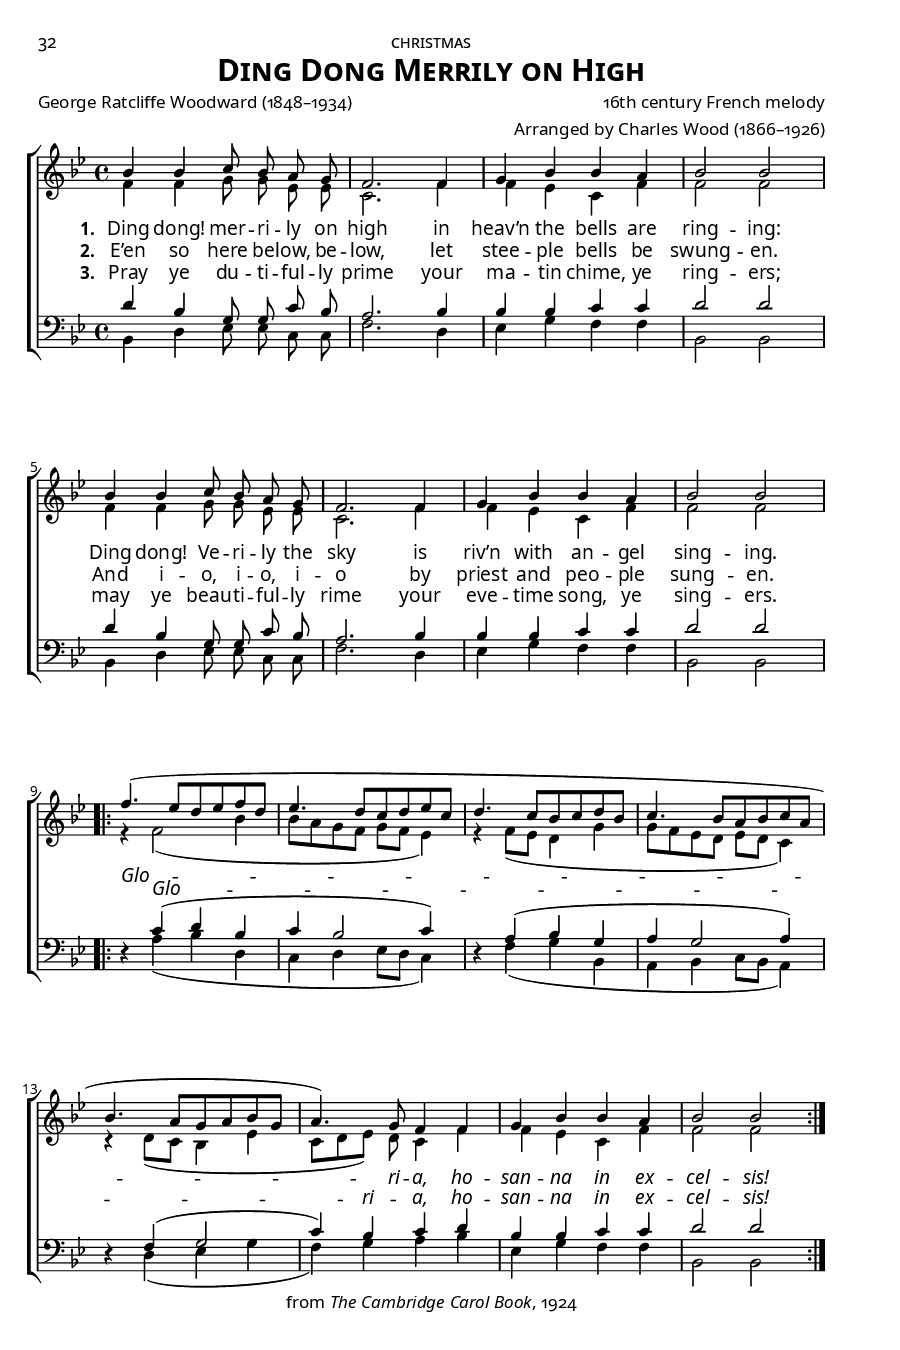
\version "2.14.2"
\include "util.ly"
\header {
  title = \markup{\override #'(font-name . "Garamond Premier Pro Semibold"){ \abs-fontsize #15 \smallCapsOldStyle"Ding Dong Merrily on High"}}
  poet = \markup\oldStyleNum"George Ratcliffe Woodward (1848–1934)"
  composer = \markup\oldStyleNum"16th century French melody"
  arranger = \markup\oldStyleNum"Arranged by Charles Wood (1866–1926)"
  
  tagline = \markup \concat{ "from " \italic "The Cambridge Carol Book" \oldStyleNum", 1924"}

}
\paper {
  %print-all-headers = ##f
  paper-height = 9\in
  paper-width = 6\in
  indent = 0\in
  %system-system-spacing = #'((basic-distance . 10) (padding . 0))
  %system-system-spacing =
  %  #'((basic-distance . 0)
  %     (minimum-distance . 0)
  %     (padding . -0.35)
  %     (stretchability . 100))
  ragged-last-bottom = ##f
  ragged-bottom = ##f
  two-sided = ##t
  inner-margin = 0.5\in
  outer-margin = 0.25\in
  top-margin = 0.25\in
  bottom-margin = 0.25\in
  first-page-number = #032
  print-first-page-number = ##t
  headerLine = \markup{\override #'(font-name . "Garamond Premier Pro") \smallCapsOldStyle"christmas"}
  oddHeaderMarkup = \markup\fill-line{
     \override #'(font-name . "Garamond Premier Pro")\abs-fontsize #8.5
     \combine 
        \fill-line{"" \on-the-fly #print-page-number-check-first
        \oldStylePageNum""
        }
        \fill-line{\headerLine}
  }
  evenHeaderMarkup = \markup {
     \override #'(font-name . "Garamond Premier Pro")\abs-fontsize #8.5
     \combine
        \on-the-fly #print-page-number-check-first
        \oldStylePageNum""
        \fill-line{\headerLine}
  }
}
#(set-global-staff-size 15) \paper{ #(define fonts (make-pango-font-tree "GoudyOlSt BT" "Garamond Premier Pro" "Garamond Premier Pro" (/ 15 20))) }

global = {
  \key bes \major
  \time 4/4
  \autoBeamOff
}

sopMusic = \relative c'' {
  \repeat unfold 2 {
    bes4 bes c8 bes a g |
    f2. f4 |
    g bes bes a |
    bes2 bes
  } \break
  \repeat volta 2 {
    f'4.( ees8[ d ees f d] |
    ees4. d8[ c d ees c] |
    d4. c8[ bes c d bes] |
    c4. bes8[ a bes c a] |
    
    bes4. a8[ g a bes g] |
    a4.) g8 f4 f |
    g bes bes a |
    bes2 bes 2
  }
}
sopWords = \lyricmode {
  
}

altoMusic = \relative c' {
  \repeat unfold 2 {
    f4 f g8 g ees ees |
    c2. f4 |
    f ees c f |
    f2 f |
  }
  \repeat volta 2 {
    r4 f2( bes4 |
    bes8[ a g f] g[ f] ees4) |
    r4  f8([ ees] d4 g |
    g8[ f ees d] ees[ d] c4) |
    
    r4 d8([ c] bes4 ees |
    c8[ d ees]) d c4 f |
    f ees c f |
    f2 f
  }
}
altoWords = \lyricmode {
  \dropLyricsVII
  \set stanza = #"1. "
  Ding dong! mer -- ri -- ly on high in heav’n the bells are ring -- ing:
  Ding dong!  Ve -- ri -- ly the sky is riv’n with an -- gel sing -- ing.
  \markup\italic Glo -- \markup\italic ri -- \markup\italic a, \markup\italic ho -- \markup\italic san -- \markup\italic na \markup\italic in \markup\italic ex -- \markup\italic cel -- \markup\italic sis!
}
altoWordsII = \lyricmode {
  \dropLyricsVII
  \set stanza = #"2. "
  E’en so here be -- low, be -- low, let stee -- ple bells be swung -- en.
  And i -- o, i -- o, i -- o by priest and peo -- ple sung -- en.
}
altoWordsIII = \lyricmode {
  \dropLyricsVII
  \set stanza = #"3. "
  Pray ye du -- ti -- ful -- ly prime your ma -- tin chime, ye ring -- ers;
  may ye beau -- ti -- ful -- ly rime your eve -- time song, ye sing -- ers.
}

tenorMusic = \relative c' {
  \repeat unfold 2 {
    d4 bes g8 g c bes |
    a2. bes4 |
    bes bes c c |
    d2 d |
  }
  \repeat volta 2 {
    d,4\rest c'( d bes |
    c bes2 c4) |
    d,4\rest a'( bes g |
    a g2 a4) |
    
    d,\rest f( g2 |
    c4) bes c d |
    bes bes c c |
    d2 d
  }
}
tenorWords = \lyricmode {
  \repeat unfold 28 { \skip 1}
  \markup\italic Glo -- _ _ \markup\italic ri -- \markup\italic a, \markup\italic ho -- \markup\italic san -- \markup\italic na \markup\italic in \markup\italic ex -- \markup\italic cel -- \markup\italic sis!
}

bassMusic = \relative c {
  \repeat unfold 2 {
    bes4 d ees8 ees c c |
    f2. d4 |
    ees g f f |
    bes,2 bes |
  }
  \repeat volta 2 {
    s4 a'4( bes d, |
    c d ees8[ d] c4) |
    s4 f( g bes, |
    a bes c8[ bes] a4) |
    
    s4 d( ees g |
    f) g a bes |
    ees, g f f |
    bes,2 bes
  }
}
bassWords = \lyricmode {

}

\score {
  <<
   \new ChoirStaff <<
    \new Staff = women <<
      \new Voice = "sopranos" { \voiceOne << \global \sopMusic >> }
      \new Voice = "altos" { \voiceTwo << \global \altoMusic >> }
    >>
    \new Lyrics \with { alignAboveContext = #"women" \override VerticalAxisGroup #'nonstaff-relatedstaff-spacing = #'((basic-distance . 1))} \lyricsto "sopranos" \sopWords
    \new Lyrics = "altosIII"  \with { alignBelowContext = #"women" } \lyricsto "sopranos" \altoWordsIII
    \new Lyrics = "altosII"  \with { alignBelowContext = #"women" } \lyricsto "sopranos" \altoWordsII
    \new Lyrics = "altos"  \with { alignBelowContext = #"women" \override VerticalAxisGroup #'nonstaff-relatedstaff-spacing = #'((basic-distance . 1))} \lyricsto "sopranos" \altoWords
   \new Staff = men <<
      \clef bass
      \new Voice = "tenors" { \voiceOne << \global \tenorMusic >> }
      \new Voice = "basses" { \voiceTwo << \global \bassMusic >> }
    >>
    \new Lyrics \with { alignAboveContext = #"men"  } \lyricsto "tenors" \tenorWords
    \new Lyrics \with { alignBelowContext = #"men" } \lyricsto "basses" \bassWords
  >>
%    \new PianoStaff << \new Staff { \new Voice { \pianoRH } } \new Staff { \clef "bass" \pianoLH } >>
  >>
  \layout {
    \context {
      \Score
      %\override SpacingSpanner #'base-shortest-duration = #(ly:make-moment 1 8)
      %\override SpacingSpanner #'common-shortest-duration = #(ly:make-moment 1 4)
    }
    \context {
      % Remove all empty staves
      % \Staff \RemoveEmptyStaves \override VerticalAxisGroup #'remove-first = ##t
    }
  }
  \midi {
    \tempo 4 = 90
    \set Staff.midiInstrument = "flute"
  
    \context {
      \Voice
      \remove "Dynamic_performer"
    }
  }
}
